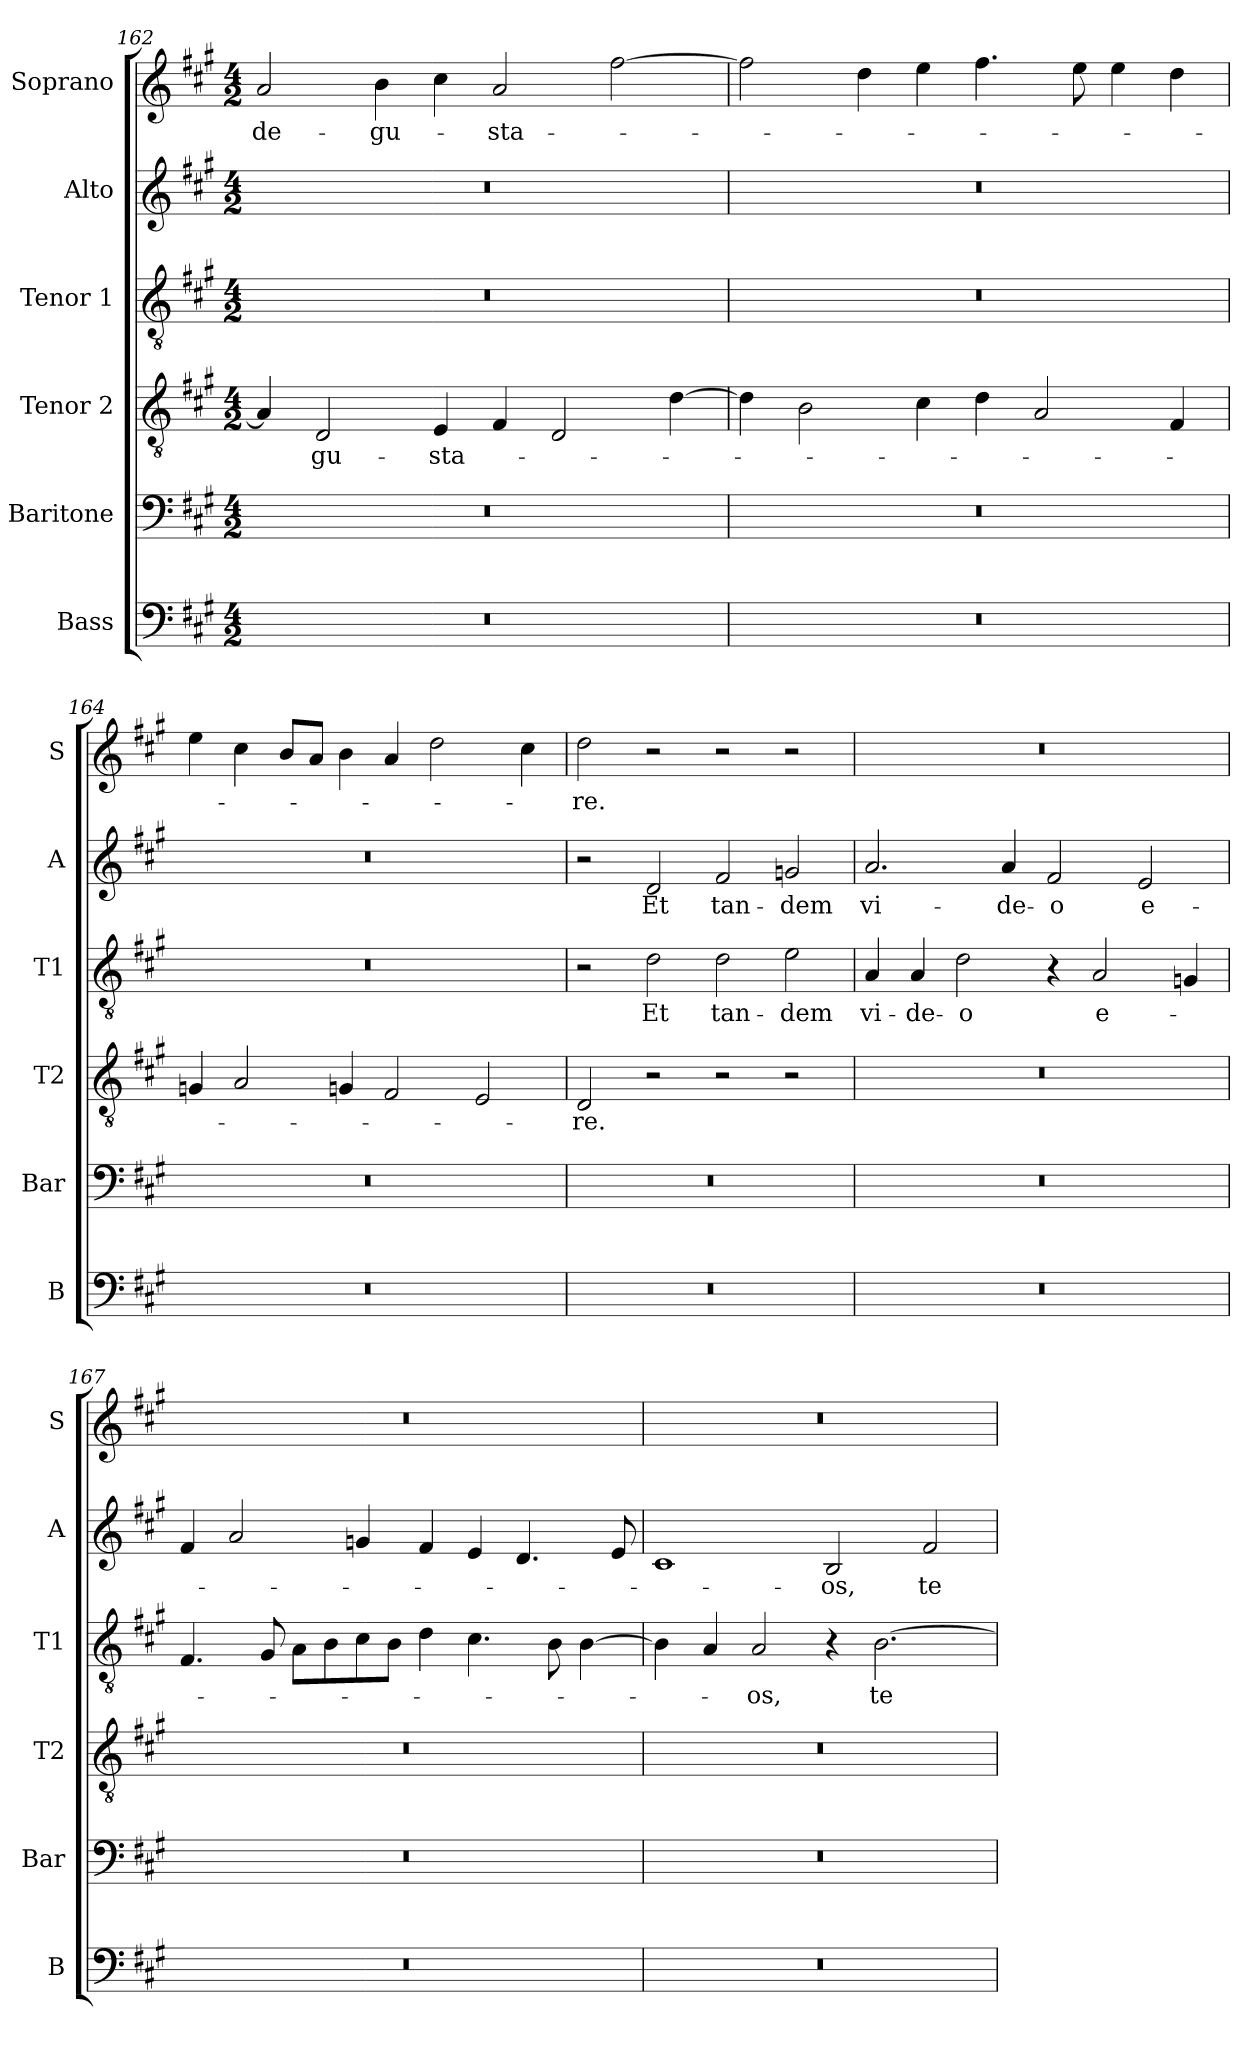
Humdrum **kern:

**kern	**kern	**kern	**text	**kern	**text	**kern	**text	**kern	**text
*part6	*part5	*part4	*part4	*part3	*part3	*part2	*part2	*part1	*part1
*staff6	*staff5	*staff4	*staff4	*staff3	*staff3	*staff2	*staff2	*staff1	*staff1
*I"Bass	*I"Baritone	*I"Tenor 2	*	*I"Tenor 1	*	*I"Alto	*	*I"Soprano	*
*I'B	*I'Bar	*I'T2	*	*I'T1	*	*I'A	*	*I'S	*
*clefF4	*clefF4	*clefGv2	*	*clefGv2	*	*clefG2	*	*clefG2	*
*k[f#c#g#]	*k[f#c#g#]	*k[f#c#g#]	*	*k[f#c#g#]	*	*k[f#c#g#]	*	*k[f#c#g#]	*
*M4/2	*M4/2	*M4/2	*	*M4/2	*	*M4/2	*	*M4/2	*
=162	=162	=162	=162	=162	=162	=162	=162	=162	=162
0r	0r	4A/]	.	0r	.	0r	.	2a/	de-
.	.	2D/	-gu-	.	.	.	.	.	.
.	.	.	.	.	.	.	.	4b\	-gu-
.	.	4E/	-sta-	.	.	.	.	4cc#\	.
.	.	4F#/	.	.	.	.	.	2a/	-sta-
.	.	2D/	.	.	.	.	.	.	.
.	.	.	.	.	.	.	.	[2ff#\	.
.	.	[4d\	.	.	.	.	.	.	.
=163	=163	=163	=163	=163	=163	=163	=163	=163	=163
0r	0r	4d\]	.	0r	.	0r	.	2ff#\]	.
.	.	2B\	.	.	.	.	.	.	.
.	.	.	.	.	.	.	.	4dd\	.
.	.	4c#\	.	.	.	.	.	4ee\	.
.	.	4d\	.	.	.	.	.	4.ff#\	.
.	.	2A/	.	.	.	.	.	.	.
.	.	.	.	.	.	.	.	8ee\	.
.	.	.	.	.	.	.	.	4ee\	.
.	.	4F#/	.	.	.	.	.	4dd\	.
=164	=164	=164	=164	=164	=164	=164	=164	=164	=164
0r	0r	4Gn/	.	0r	.	0r	.	4ee\	.
.	.	2A/	.	.	.	.	.	4cc#\	.
.	.	.	.	.	.	.	.	8b/L	.
.	.	.	.	.	.	.	.	8a/J	.
.	.	4Gn/	.	.	.	.	.	4b\	.
.	.	2F#/	.	.	.	.	.	4a/	.
.	.	.	.	.	.	.	.	2dd\	.
.	.	2E/	.	.	.	.	.	.	.
.	.	.	.	.	.	.	.	4cc#\	.
=165	=165	=165	=165	=165	=165	=165	=165	=165	=165
0r	0r	2D/	-re.	2r	.	2r	.	2dd\	-re.
.	.	2r	.	2d\	Et	2d/	Et	2r	.
.	.	2r	.	2d\	tan-	2f#/	tan-	2r	.
.	.	2r	.	2e\	-dem	2gn/	-dem	2r	.
=166	=166	=166	=166	=166	=166	=166	=166	=166	=166
0r	0r	0r	.	4A/	vi-	2.a/	vi-	0r	.
.	.	.	.	4A/	-de-	.	.	.	.
.	.	.	.	2d\	-o	.	.	.	.
.	.	.	.	.	.	4a/	-de-	.	.
.	.	.	.	4r	.	2f#/	-o	.	.
.	.	.	.	2A/	e-	.	.	.	.
.	.	.	.	.	.	2e/	e-	.	.
.	.	.	.	4Gn/	.	.	.	.	.
=167	=167	=167	=167	=167	=167	=167	=167	=167	=167
0r	0r	0r	.	4.F#/	.	4f#/	.	0r	.
.	.	.	.	.	.	2a/	.	.	.
.	.	.	.	8G#/	.	.	.	.	.
.	.	.	.	8A\L	.	.	.	.	.
.	.	.	.	8B\	.	.	.	.	.
.	.	.	.	8c#\	.	4gn/	.	.	.
.	.	.	.	8B\J	.	.	.	.	.
.	.	.	.	4d\	.	4f#/	.	.	.
.	.	.	.	4.c#\	.	4e/	.	.	.
.	.	.	.	.	.	4.d/	.	.	.
.	.	.	.	8B\	.	.	.	.	.
.	.	.	.	[4B\	.	.	.	.	.
.	.	.	.	.	.	8e/	.	.	.
=168	=168	=168	=168	=168	=168	=168	=168	=168	=168
0r	0r	0r	.	4B\]	.	1c#	.	0r	.
.	.	.	.	4A/	.	.	.	.	.
.	.	.	.	2A/	-os,	.	.	.	.
.	.	.	.	4r	.	2B/	-os,	.	.
.	.	.	.	[2.B\	te-	.	.	.	.
.	.	.	.	.	.	2f#/	te-	.	.
=	=	=	=	=	=	=	=	=	=
*-	*-	*-	*-	*-	*-	*-	*-	*-	*-
